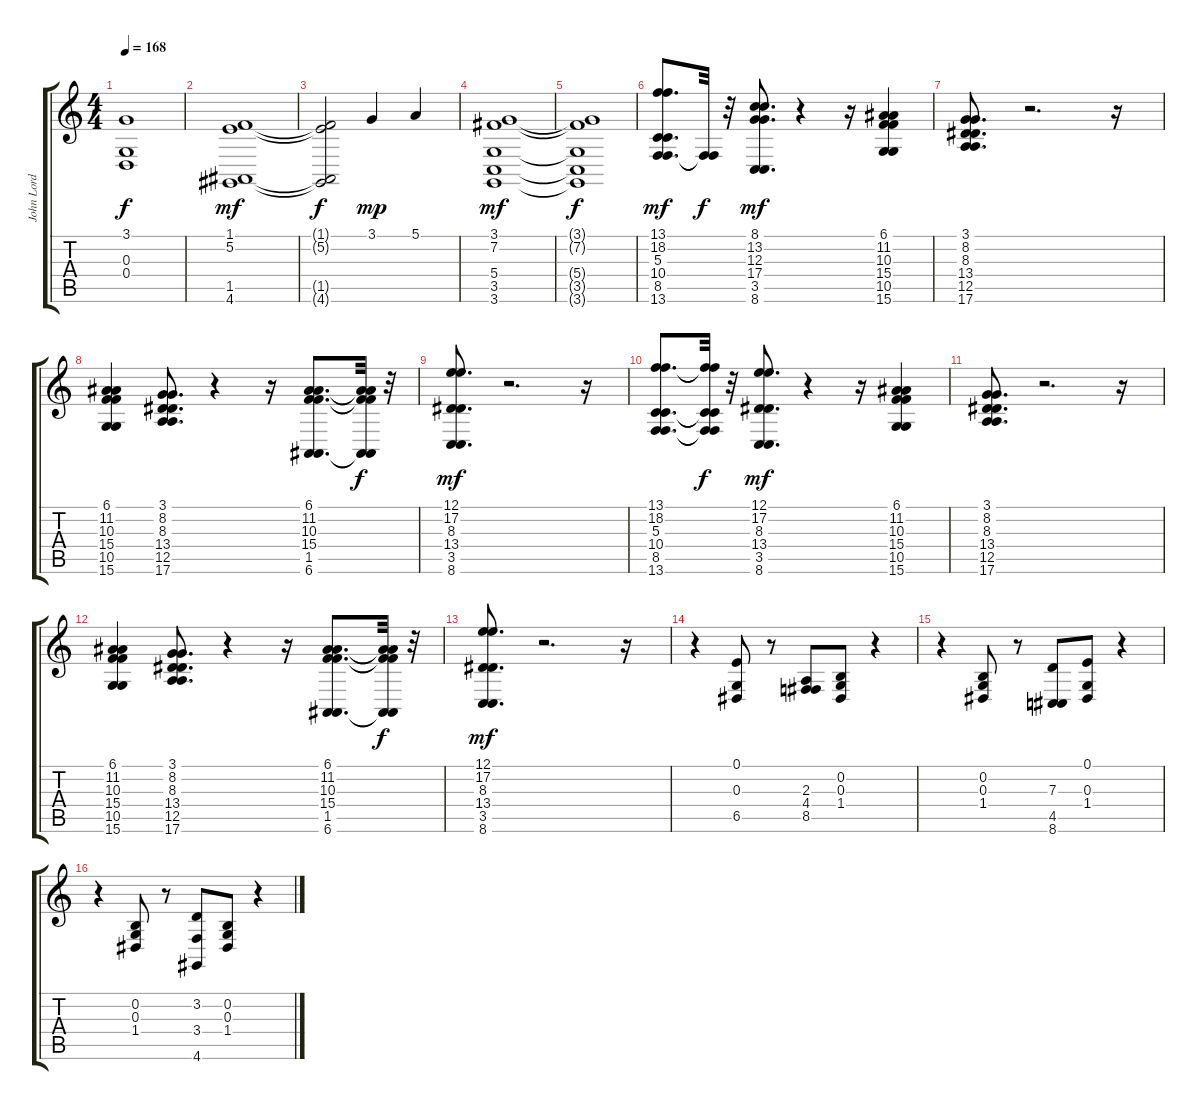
\track ("John Lord" "John Lord") {instrument rockorgan}
\staff {score tabs}
\tuning (E4 B3 G3 D3 A2 E2) {hide}
\ts (4 4)
\tempo 168
\clef g2
\ks c
(3.1{t} 0.3{t} 0.4{t}).1{dy f} |
(1.1 5.2 1.5 4.6).1{dy mf} |
(1.1{t} 5.2{t} 1.5{t} 4.6{t}).2{dy f} 3.1.4{dy mp} 5.1.4 |
(3.1 7.2 5.4 3.5 3.6).1{dy mf} |
(3.1{t} 7.2{t} 5.4{t} 3.5{t} 3.6{t}).1{dy f} |
(13.1 18.2 5.3 10.4 8.5 13.6).8{d dy mf} (8.5{t} 13.6{t}).32{dy f} r.32 (8.1 13.2 12.3 17.4 3.5 8.6).8{d dy mf} r.4 r.16 (6.1 11.2 10.3 15.4 10.5 15.6).4 |
(3.1 8.2 8.3 13.4 12.5 17.6).8{d} r.2{d} r.16 |
(6.1 11.2 10.3 15.4 10.5 15.6).4 (3.1 8.2 8.3 13.4 12.5 17.6).8{d} r.4 r.16 (6.1 11.2 10.3 15.4 1.5 6.6).8{d} (6.1{t} 11.2{t} 10.3{t} 15.4{t} 1.5{t} 6.6{t}).32{dy f} r.32 |
(12.1 17.2 8.3 13.4 3.5 8.6).8{d dy mf} r.2{d} r.16 |
(13.1 18.2 5.3 10.4 8.5 13.6).8{d} (13.1{t} 18.2{t} 5.3{t} 10.4{t} 8.5{t} 13.6{t}).32{dy f} r.32 (12.1 17.2 8.3 13.4 3.5 8.6).8{d dy mf} r.4 r.16 (6.1 11.2 10.3 15.4 10.5 15.6).4 |
(3.1 8.2 8.3 13.4 12.5 17.6).8{d} r.2{d} r.16 |
(6.1 11.2 10.3 15.4 10.5 15.6).4 (3.1 8.2 8.3 13.4 12.5 17.6).8{d} r.4 r.16 (6.1 11.2 10.3 15.4 1.5 6.6).8{d} (6.1{t} 11.2{t} 10.3{t} 15.4{t} 1.5{t} 6.6{t}).32{dy f} r.32 |
(12.1 17.2 8.3 13.4 3.5 8.6).8{d dy mf} r.2{d} r.16 |
r.4 (0.1 0.3 6.5).8 r.8 (2.3 4.4 8.5).8 (0.2 0.3 1.4).8 r.4 |
r.4 (0.2 0.3 1.4).8 r.8 (7.3 4.5 8.6).8 (0.1 0.3 1.4).8 r.4 |
r.4 (0.2 0.3 1.4).8 r.8 (3.2 3.4 4.6).8 (0.2 0.3 1.4).8 r.4
